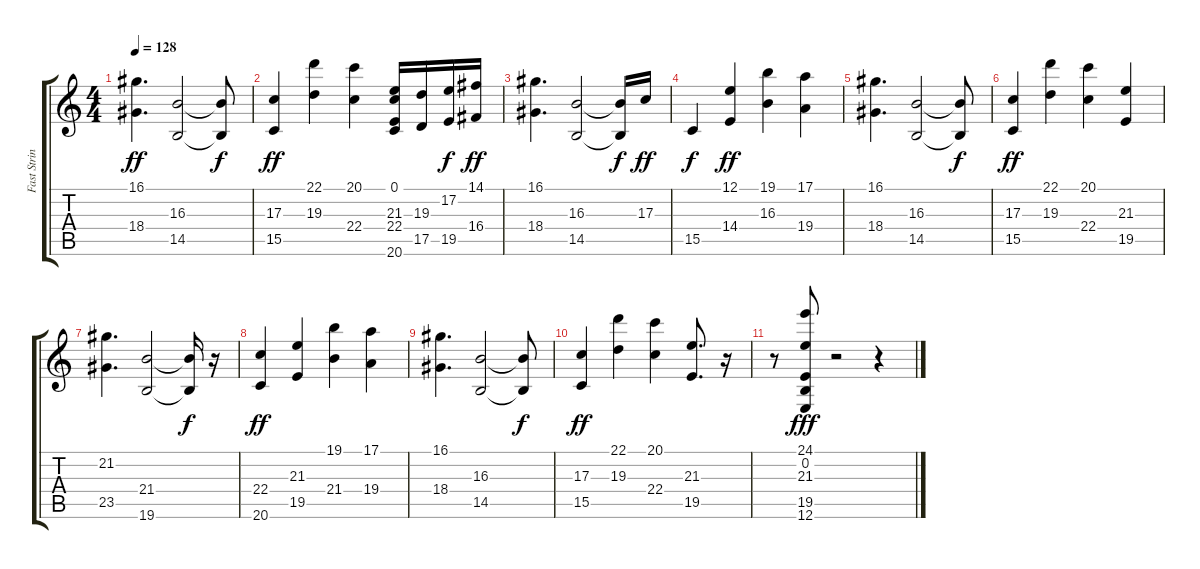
\track ("Fast Strings   " "Fast Strin") {instrument stringensemble1}
\staff {score tabs}
\tuning (E4 B3 G3 D3 A2 E2) {hide}
\ts (4 4)
\tempo 128
\clef g2
\ks c
(16.1 18.4).4{d dy ff} (16.3 14.5).2 (16.3{t} 14.5{t}).8{dy f} |
(17.3 15.5).4{dy ff} (22.1 19.3).4 (20.1 22.4).4 (0.1 21.3 22.4 20.6).16 (19.3 17.5).16 (17.2 19.5).16{dy f} (14.1 16.4).16{dy ff} |
(16.1 18.4).4{d} (16.3 14.5).2 (16.3{t} 14.5{t}).16{dy f} 17.3.16{dy ff} |
15.5.4{dy f} (12.1 14.4).4{dy ff} (19.1 16.3).4 (17.1 19.4).4 |
(16.1 18.4).4{d} (16.3 14.5).2 (16.3{t} 14.5{t}).8{dy f} |
(17.3 15.5).4{dy ff} (22.1 19.3).4 (20.1 22.4).4 (21.3 19.5).4 |
(21.2 23.5).4{d} (21.4 19.6).2 (21.4{t} 19.6{t}).16{dy f} r.16 |
(22.4 20.6).4{dy ff} (21.3 19.5).4 (19.1 21.4).4 (17.1 19.4).4 |
(16.1 18.4).4{d} (16.3 14.5).2 (16.3{t} 14.5{t}).8{dy f} |
(17.3 15.5).4{dy ff} (22.1 19.3).4 (20.1 22.4).4 (21.3 19.5).8{d} r.16 |
r.8 (24.1 0.2 21.3 19.5 12.6).8{dy fff} r.2 r.4
